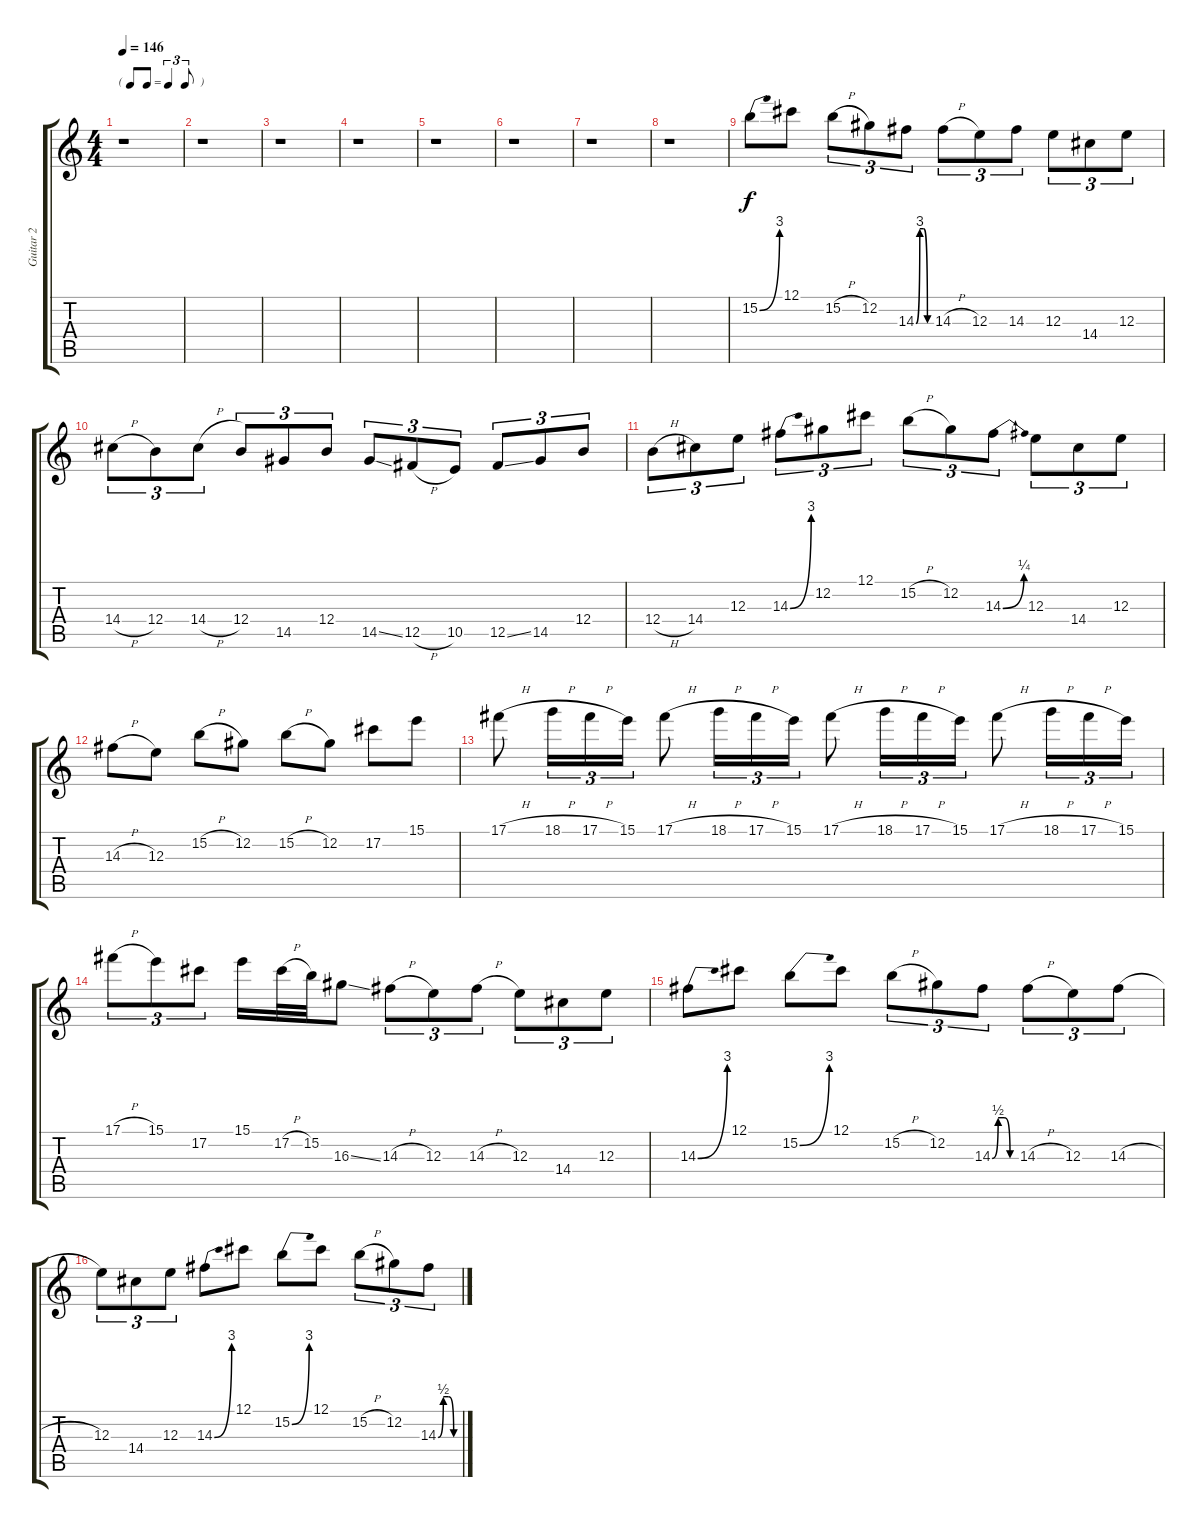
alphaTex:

\track ("Guitar 2" "Guitar 2") {instrument distortionguitar}
\staff {score tabs}
\tuning (Db4 Ab3 E3 B2 Gb2 Db2) {hide}
\ts (4 4)
\tf triplet8th
\tempo 146
\clef g2
\ks c
r.1{dy f} |
r.1 |
r.1 |
r.1 |
r.1 |
r.1 |
r.1 |
r.1 |
15.2{be (bend 0 0 60 12)}.8 12.1.8 15.2{h}.8{tu (3 2)} 12.2.8{tu (3 2)} 14.3{be (custom 0 0 15 12 30 12 45 0 60 0)}.8{tu (3 2)} 14.3{h}.8{tu (3 2)} 12.3.8{tu (3 2)} 14.3.8{tu (3 2)} 12.3.8{tu (3 2)} 14.4.8{tu (3 2)} 12.3.8{tu (3 2)} |
14.4{h}.8{tu (3 2)} 12.4.8{tu (3 2)} 14.4{h}.8{tu (3 2)} 12.4.8{tu (3 2)} 14.5.8{tu (3 2)} 12.4.8{tu (3 2)} 14.5{ss}.8{tu (3 2)} 12.5{h}.8{tu (3 2)} 10.5.8{tu (3 2)} 12.5{ss}.8{tu (3 2)} 14.5.8{tu (3 2)} 12.4.8{tu (3 2)} |
12.4{h}.8{tu (3 2)} 14.4.8{tu (3 2)} 12.3.8{tu (3 2)} 14.3{be (bend 0 0 60 12)}.8{tu (3 2)} 12.2.8{tu (3 2)} 12.1.8{tu (3 2)} 15.2{h}.8{tu (3 2)} 12.2.8{tu (3 2)} 14.3{be (bend 0 0 60 1)}.8{tu (3 2)} 12.3.8{tu (3 2)} 14.4.8{tu (3 2)} 12.3.8{tu (3 2)} |
14.3{h}.8 12.3.8 15.2{h}.8 12.2.8 15.2{h}.8 12.2.8 17.2.8 15.1.8 |
17.1{h}.8 18.1{h}.16{tu (3 2)} 17.1{h}.16{tu (3 2)} 15.1.16{tu (3 2)} 17.1{h}.8 18.1{h}.16{tu (3 2)} 17.1{h}.16{tu (3 2)} 15.1.16{tu (3 2)} 17.1{h}.8 18.1{h}.16{tu (3 2)} 17.1{h}.16{tu (3 2)} 15.1.16{tu (3 2)} 17.1{h}.8 18.1{h}.16{tu (3 2)} 17.1{h}.16{tu (3 2)} 15.1.16{tu (3 2)} |
17.1{h}.8{tu (3 2)} 15.1.8{tu (3 2)} 17.2.8{tu (3 2)} 15.1.16 17.2{h}.32 15.2.32 16.3{ss}.8 14.3{h}.8{tu (3 2)} 12.3.8{tu (3 2)} 14.3{h}.8{tu (3 2)} 12.3.8{tu (3 2)} 14.4.8{tu (3 2)} 12.3.8{tu (3 2)} |
14.3{be (bend 0 0 60 12)}.8 12.1.8 15.2{be (bend 0 0 60 12)}.8 12.1.8 15.2{h}.8{tu (3 2)} 12.2.8{tu (3 2)} 14.3{be (custom 0 0 15 2 30 2 45 0 60 0)}.8{tu (3 2)} 14.3{h}.8{tu (3 2)} 12.3.8{tu (3 2)} 14.3{h}.8{tu (3 2)} |
12.3.8{tu (3 2)} 14.4.8{tu (3 2)} 12.3.8{tu (3 2)} 14.3{be (bend 0 0 60 12)}.8 12.1.8 15.2{be (bend 0 0 60 12)}.8 12.1.8 15.2{h}.8{tu (3 2)} 12.2.8{tu (3 2)} 14.3{be (custom 0 0 15 2 30 2 45 0 60 0)}.8{tu (3 2)}
